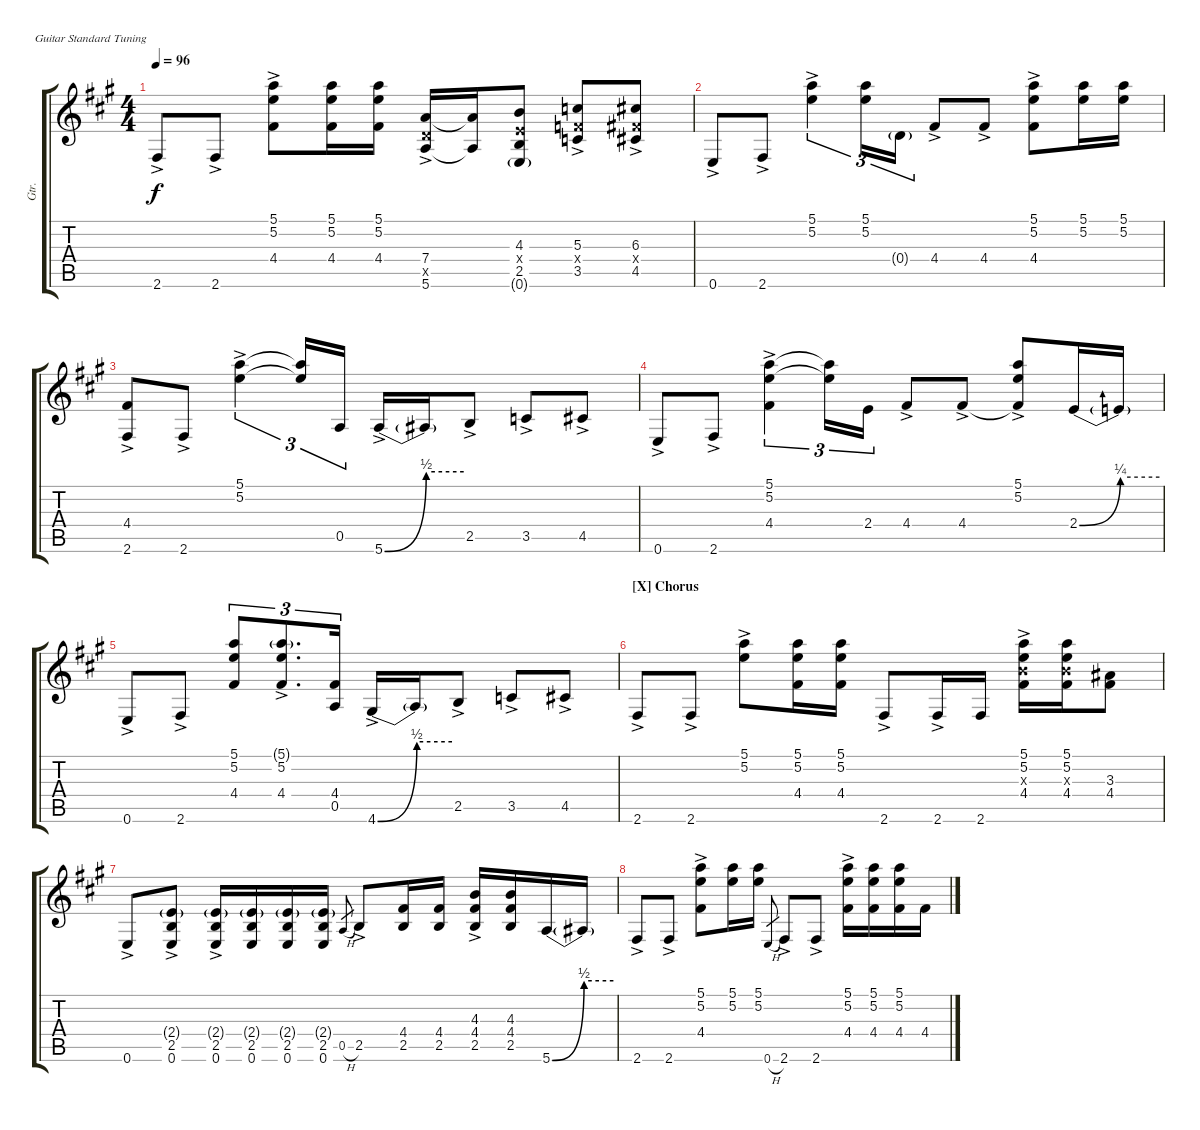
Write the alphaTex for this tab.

\defaultSystemsLayout 4
\bracketExtendMode groupsimilarinstruments
\otherSystemsTrackNameOrientation horizontal
\track ("Guitar" "Gtr.") {instrument electricguitarclean}
\staff {score tabs}
\tuning (E4 B3 G3 D3 A2 E2)
\ts (4 4)
\tempo 96
\clef g2
\ks a
2.6{ac acc #}.8{dy f beam Up} 2.6{ac acc #}.8{beam Up} (5.2{ac acc forcenatural} 5.1{ac acc forcenatural} 4.4{acc #}).8{beam Down} (5.1{acc forcenatural} 5.2{acc forcenatural} 4.4{acc #}).16{beam Down} (5.2{acc forcenatural} 5.1{acc forcenatural} 4.4{acc #}).16{beam Down} (7.4{acc forcenatural} 5.6{ac acc forcenatural} 5.5{x acc forcenatural}).16{beam Up} (5.6{t acc forcenatural} 7.4{t acc forcenatural}).16{beam Up} (2.5{acc forcenatural} 0.6{g acc forcenatural} 4.3{acc forcenatural} 2.4{x acc forcenatural}).8{beam Up} (3.5{ac acc forcenatural} 3.4{x acc forcenatural} 5.3{acc forcenatural}).8{beam Up} (6.3{acc #} 4.4{x acc #} 4.5{ac acc #}).8{beam Up} |
0.6{ac acc forcenatural}.8{beam Up} 2.6{ac acc #}.8{beam Up} (5.2{ac acc forcenatural} 5.1{ac acc forcenatural}).4{tu (3 2) beam Down} (5.1{acc forcenatural} 5.2{acc forcenatural}).16{tu (3 2) beam Down} 0.4{g acc forcenatural}.16{tu (3 2) beam Down} 4.4{ac acc #}.8{beam Up} 4.4{ac acc #}.8{beam Up} (4.4{acc #} 5.2{ac acc forcenatural} 5.1{ac acc forcenatural}).8{beam Down} (5.1{acc forcenatural} 5.2{acc forcenatural}).16{beam Down} (5.2{acc forcenatural} 5.1{acc forcenatural}).16{beam Down} |
(2.6{ac acc #} 4.4{ac acc #}).8{beam Up} 2.6{ac acc #}.8{beam Up} (5.2{ac acc forcenatural} 5.1{ac acc forcenatural}).4{tu (3 2) beam Down} (5.1{t acc forcenatural} 5.2{t acc forcenatural}).16{tu (3 2) beam Up} 0.5{acc forcenatural}.16{tu (3 2) beam Up} 5.6{be (bend 25.2 0 59.4 2) ac acc forcenatural}.16{beam Up} 5.6{be (hold 0 2 60 2) t}.16{beam Up} 2.5{ac acc forcenatural}.8{beam Up} 3.5{ac acc forcenatural}.8{beam Up} 4.5{ac acc #}.8{beam Up} |
0.6{ac acc forcenatural}.8{beam Up} 2.6{ac acc #}.8{beam Up} (4.4{acc #} 5.1{ac acc forcenatural} 5.2{ac acc forcenatural}).4{tu (3 2) beam Down} (5.2{t acc forcenatural} 5.1{t acc forcenatural}).16{tu (3 2) beam Down} 2.4{acc forcenatural}.16{tu (3 2) beam Down} 4.4{ac acc #}.8{beam Up} 4.4{ac acc #}.8{beam Up} (5.2{ac acc forcenatural} 5.1{ac acc forcenatural} 4.4{t acc #}).8{beam Up} 2.4{be (bend 0 0 59.4 1) acc forcenatural}.16{beam Up} 2.4{be (hold 0 1 60 1) t acc forcenatural}.16{beam Up} |
0.6{ac acc forcenatural}.8{beam Up} 2.6{ac acc #}.8{beam Up} (4.4{acc #} 5.1{acc forcenatural} 5.2{acc forcenatural}).8{tu (3 2) beam Up} (4.4{acc #} 5.1{g acc forcenatural} 5.2{ac acc forcenatural}).8{d tu (3 2) beam Up} (4.4{acc #} 0.5{acc forcenatural}).16{tu (3 2) beam Up} 4.6{be (bend 0 0 60 2) ac acc #}.16{beam Up} 4.6{be (hold 0 2 60 2) t}.16{beam Up} 2.5{ac acc forcenatural}.8{beam Up} 3.5{ac acc forcenatural}.8{beam Up} 4.5{ac acc #}.8{beam Up} |
\section ("X" "Chorus")
2.6{ac acc #}.8{beam Up} 2.6{ac acc #}.8{beam Up} (5.2{ac acc forcenatural} 5.1{ac acc forcenatural}).8{beam Down} (5.1{acc forcenatural} 5.2{acc forcenatural} 4.4{acc #}).16{beam Down} (5.2{acc forcenatural} 5.1{acc forcenatural} 4.4{acc #}).16{beam Down} 2.6{ac acc #}.8{beam Up} 2.6{ac acc #}.16{beam Up} 2.6{acc #}.16{beam Up} (4.4{acc #} 4.3{x acc forcenatural} 5.2{ac acc forcenatural} 5.1{ac acc forcenatural}).16{beam Down} (4.4{acc #} 4.3{x acc forcenatural} 5.2{acc forcenatural} 5.1{acc forcenatural}).16{beam Down} (3.3{acc #} 4.4{acc #}).8{beam Down} |
0.6{ac acc forcenatural}.8{beam Up} (0.6{ac acc forcenatural} 2.5{ac acc forcenatural} 2.4{g acc forcenatural}).8{beam Up} (0.6{ac acc forcenatural} 2.5{ac acc forcenatural} 2.4{g acc forcenatural}).16{beam Up} (0.6{acc forcenatural} 2.5{acc forcenatural} 2.4{g acc forcenatural}).16{beam Up} (0.6{acc forcenatural} 2.5{acc forcenatural} 2.4{g acc forcenatural}).16{beam Up} (0.6{acc forcenatural} 2.5{acc forcenatural} 2.4{g acc forcenatural}).16{beam Up} 0.5{h acc forcenatural}.8{gr beam Up} 2.5{ac acc forcenatural}.8{beam Up} (2.5{acc forcenatural} 4.4{acc #}).16{beam Up} (2.5{acc forcenatural} 4.4{acc #}).16{beam Up} (2.5{ac acc forcenatural} 4.4{ac acc #} 4.3{ac acc forcenatural}).16{beam Up} (2.5{acc forcenatural} 4.4{acc #} 4.3{acc forcenatural}).16{beam Up} 5.6{be (bend 0 0 59.4 2) acc forcenatural}.16{beam Up} 5.6{be (hold 0 2 60 2) t}.16{beam Up} |
2.6{ac acc #}.8{beam Up} 2.6{ac acc #}.8{beam Up} (5.1{ac acc forcenatural} 5.2{ac acc forcenatural} 4.4{acc #}).8{beam Down} (5.1{acc forcenatural} 5.2{acc forcenatural}).16{beam Down} (5.1{acc forcenatural} 5.2{acc forcenatural}).16{beam Down} 0.6{h acc forcenatural}.8{gr beam Up} 2.6{ac acc #}.8{beam Up} 2.6{ac acc #}.8{beam Up} (5.1{ac acc forcenatural} 5.2{ac acc forcenatural} 4.4{acc #}).16{beam Down} (5.1{acc forcenatural} 5.2{acc forcenatural} 4.4{acc #}).16{beam Down} (5.1{acc forcenatural} 5.2{acc forcenatural} 4.4{acc #}).16{beam Down} 4.4{acc #}.16{beam Down}
